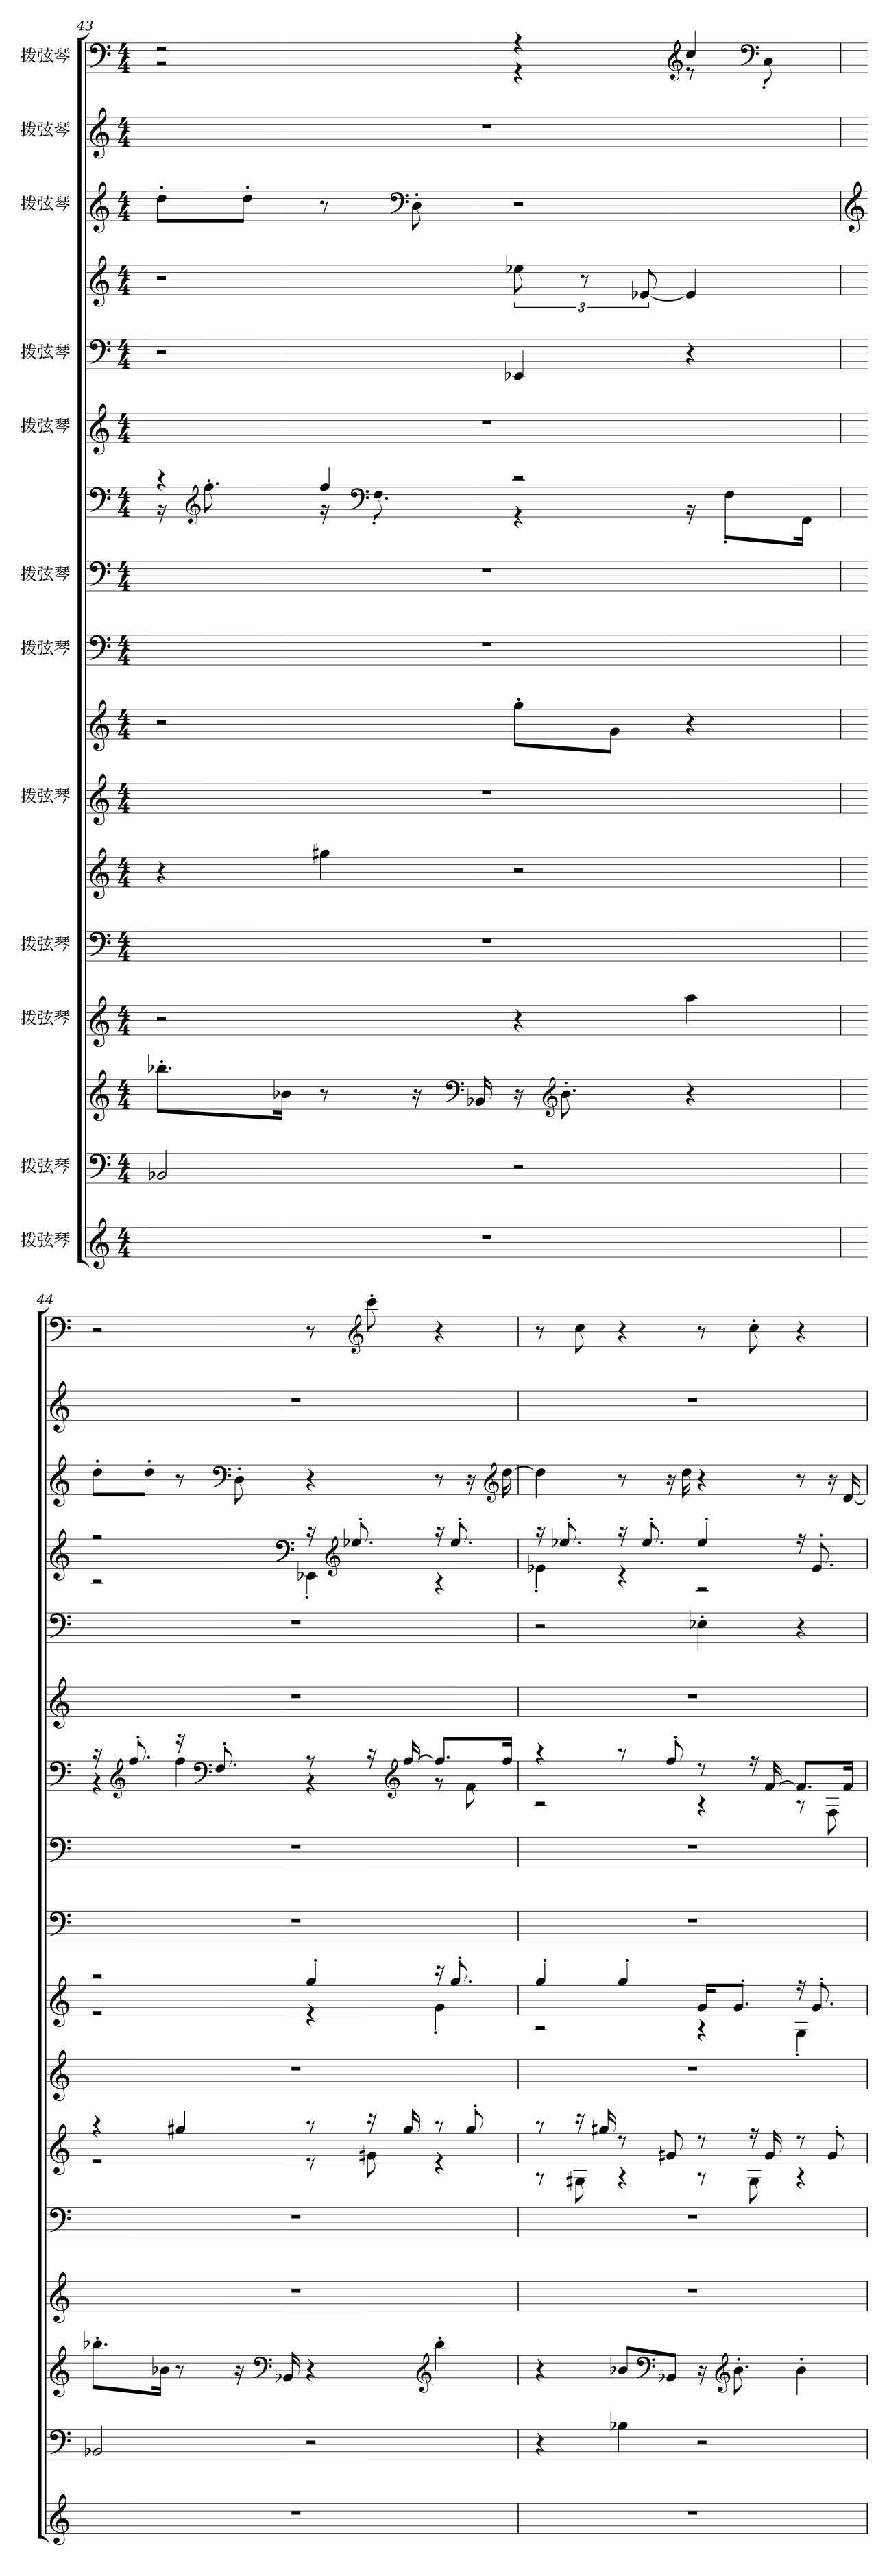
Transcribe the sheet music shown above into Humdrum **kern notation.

**kern	**kern	**kern	**kern	**kern	**kern	**kern	**kern	**kern	**kern	**kern	**kern	**kern	**kern	**kern	**kern	**kern
*part12	*part11	*part11	*part10	*part9	*part9	*part8	*part8	*part7	*part6	*part6	*part5	*part4	*part4	*part3	*part2	*part1
*staff17	*staff16	*staff15	*staff14	*staff13	*staff12	*staff11	*staff10	*staff9	*staff8	*staff7	*staff6	*staff5	*staff4	*staff3	*staff2	*staff1
*I"拨弦琴	*I"拨弦琴	*	*I"拨弦琴	*I"拨弦琴	*	*I"拨弦琴	*	*I"拨弦琴	*I"拨弦琴	*	*I"拨弦琴	*I"拨弦琴	*	*I"拨弦琴	*I"拨弦琴	*I"拨弦琴
!!LO:PB:g=z
*clefG2	*clefF4	*clefG2	*clefG2	*clefF4	*clefG2	*clefG2	*clefG2	*clefF4	*clefF4	*clefF4	*clefG2	*clefF4	*clefG2	*clefG2	*clefG2	*clefF4
*k[]	*k[]	*k[]	*k[]	*k[]	*k[]	*k[]	*k[]	*k[]	*k[]	*k[]	*k[]	*k[]	*k[]	*k[]	*k[]	*k[]
*M4/4	*M4/4	*M4/4	*M4/4	*M4/4	*M4/4	*M4/4	*M4/4	*M4/4	*M4/4	*M4/4	*M4/4	*M4/4	*M4/4	*M4/4	*M4/4	*M4/4
=43	=43	=43	=43	=43	=43	=43	=43	=43	=43	=43	=43	=43	=43	=43	=43	=43
*	*	*	*	*	*	*	*	*	*	*^	*	*	*	*	*	*^
1r	2BB-X/	8.bb-X'\L	2r	1r	4r	1r	2r	1r	1r	4r	16r	1r	2r	2r	8dd'\L	1r	2r	2r
*	*	*	*	*	*	*	*	*	*	*clefG2	*	*	*	*	*	*	*	*
.	.	.	.	.	.	.	.	.	.	.	8.ff'\	.	.	.	.	.	.	.
.	.	.	.	.	.	.	.	.	.	.	.	.	.	.	8dd'\J	.	.	.
.	.	16b-X\Jk	.	.	.	.	.	.	.	.	.	.	.	.	.	.	.	.
.	.	8r	.	.	4gg#X\	.	.	.	.	4ff/	16r	.	.	.	8r	.	.	.
*	*	*	*	*	*	*	*	*	*	*clefF4	*	*	*	*	*	*	*	*
.	.	.	.	.	.	.	.	.	.	.	8.F'\	.	.	.	.	.	.	.
*	*	*	*	*	*	*	*	*	*	*	*	*	*	*	*clefF4	*	*	*
.	.	16r	.	.	.	.	.	.	.	.	.	.	.	.	8D'\	.	.	.
*	*	*clefF4	*	*	*	*	*	*	*	*	*	*	*	*	*	*	*	*
.	.	16BB-X/	.	.	.	.	.	.	.	.	.	.	.	.	.	.	.	.
.	2r	16r	4r	.	2r	.	8gg'\L	.	.	2r	4r	.	4EE-X/	12ee-X\	2r	.	4r	4r
*	*	*clefG2	*	*	*	*	*	*	*	*	*	*	*	*	*	*	*	*
.	.	8.b-'\	.	.	.	.	.	.	.	.	.	.	.	.	.	.	.	.
.	.	.	.	.	.	.	.	.	.	.	.	.	.	12r	.	.	.	.
.	.	.	.	.	.	.	8g\J	.	.	.	.	.	.	.	.	.	.	.
.	.	.	.	.	.	.	.	.	.	.	.	.	.	[12e-X/	.	.	.	.
*	*	*	*	*	*	*	*	*	*	*	*	*	*	*	*	*	*clefG2	*
.	.	4r	4aa\	.	.	.	4r	.	.	.	16r	.	4r	4e-/]	.	.	4cc/	8r
.	.	.	.	.	.	.	.	.	.	.	8F'\L	.	.	.	.	.	.	.
*	*	*	*	*	*	*	*	*	*	*	*	*	*	*	*	*	*clefF4	*
.	.	.	.	.	.	.	.	.	.	.	.	.	.	.	.	.	.	8C'\
.	.	.	.	.	.	.	.	.	.	.	16FF\Jk	.	.	.	.	.	.	.
*	*	*	*	*	*	*	*	*	*	*	*	*	*	*	*	*	*v	*v
!!LO:PB:g=z
=44	=44	=44	=44	=44	=44	=44	=44	=44	=44	=44	=44	=44	=44	=44	=44	=44	=44
*	*	*	*	*	*	*	*	*	*	*	*	*	*	*	*clefG2	*	*
*	*	*	*	*	*^	*	*^	*	*	*	*	*	*	*^	*	*	*
1r	2BB-X/	8.bb-X'\L	1r	1r	4r	2r	1r	2r	2r	1r	1r	16r	4r	1r	1r	2r	2r	8dd'\L	1r	2r
*	*	*	*	*	*	*	*	*	*	*	*	*clefG2	*	*	*	*	*	*	*	*
.	.	.	.	.	.	.	.	.	.	.	.	8.ff'/	.	.	.	.	.	.	.	.
.	.	.	.	.	.	.	.	.	.	.	.	.	.	.	.	.	.	8dd'\J	.	.
.	.	16b-X\Jk	.	.	.	.	.	.	.	.	.	.	.	.	.	.	.	.	.	.
.	.	8r	.	.	4gg#X/	.	.	.	.	.	.	16r	4ff\	.	.	.	.	8r	.	.
*	*	*	*	*	*	*	*	*	*	*	*	*clefF4	*	*	*	*	*	*	*	*
.	.	.	.	.	.	.	.	.	.	.	.	8.F'/	.	.	.	.	.	.	.	.
*	*	*	*	*	*	*	*	*	*	*	*	*	*	*	*	*	*	*clefF4	*	*
.	.	16r	.	.	.	.	.	.	.	.	.	.	.	.	.	.	.	8D'\	.	.
*	*	*clefF4	*	*	*	*	*	*	*	*	*	*	*	*	*	*	*	*	*	*
.	.	16BB-X/	.	.	.	.	.	.	.	.	.	.	.	.	.	.	.	.	.	.
*	*	*	*	*	*	*	*	*	*	*	*	*	*	*	*	*clefF4	*	*	*	*
.	2r	4r	.	.	8r	8r	.	4gg'/	4r	.	.	8r	4r	.	.	16r	4EE-X'\	4r	.	8r
*	*	*	*	*	*	*	*	*	*	*	*	*	*	*	*	*clefG2	*	*	*	*
.	.	.	.	.	.	.	.	.	.	.	.	.	.	.	.	8.ee-X'/	.	.	.	.
*	*	*	*	*	*	*	*	*	*	*	*	*	*	*	*	*	*	*	*	*clefG2
.	.	.	.	.	16r	8g#X\	.	.	.	.	.	16r	.	.	.	.	.	.	.	8ccc'\
*	*	*	*	*	*	*	*	*	*	*	*	*clefG2	*	*	*	*	*	*	*	*
.	.	.	.	.	16gg#/	.	.	.	.	.	.	[16ff/	.	.	.	.	.	.	.	.
*	*	*clefG2	*	*	*	*	*	*	*	*	*	*	*	*	*	*	*	*	*	*
.	.	4bb-'\	.	.	8r	4r	.	16r	4g'\	.	.	8.ff/L]	8r	.	.	16r	4r	8r	.	4r
.	.	.	.	.	.	.	.	8.gg'/	.	.	.	.	.	.	.	8.ee-'/	.	.	.	.
.	.	.	.	.	8gg#'/	.	.	.	.	.	.	.	8f\	.	.	.	.	16r	.	.
*	*	*	*	*	*	*	*	*	*	*	*	*	*	*	*	*	*	*clefG2	*	*
.	.	.	.	.	.	.	.	.	.	.	.	16ff/Jk	.	.	.	.	.	[16dd\	.	.
!!LO:PB:g=z
=45	=45	=45	=45	=45	=45	=45	=45	=45	=45	=45	=45	=45	=45	=45	=45	=45	=45	=45	=45	=45
1r	4r	4r	1r	1r	8r	8r	1r	4gg'/	2r	1r	1r	4r	2r	1r	2r	16r	4e-X'\	4dd\]	1r	8r
.	.	.	.	.	.	.	.	.	.	.	.	.	.	.	.	8.ee-X'/	.	.	.	.
.	.	.	.	.	16r	8G#X\	.	.	.	.	.	.	.	.	.	.	.	.	.	8cc\
.	.	.	.	.	16gg#X/	.	.	.	.	.	.	.	.	.	.	.	.	.	.	.
.	4B-X\	8b-X/L	.	.	8r	4r	.	4gg'/	.	.	.	8r	.	.	.	16r	4r	8r	.	4r
.	.	.	.	.	.	.	.	.	.	.	.	.	.	.	.	8.ee-'/	.	.	.	.
*	*	*clefF4	*	*	*	*	*	*	*	*	*	*	*	*	*	*	*	*	*	*
.	.	8BB-X/J	.	.	8g#X/	.	.	.	.	.	.	8ff'/	.	.	.	.	.	16r	.	.
.	.	.	.	.	.	.	.	.	.	.	.	.	.	.	.	.	.	16dd\	.	.
.	2r	16r	.	.	8r	8r	.	16g/KL	4r	.	.	8r	4r	.	4E-X'\	4ee-'/	2r	4r	.	8r
*	*	*clefG2	*	*	*	*	*	*	*	*	*	*	*	*	*	*	*	*	*	*
.	.	8.b-'\	.	.	.	.	.	8.g'/J	.	.	.	.	.	.	.	.	.	.	.	.
.	.	.	.	.	16r	8G#\	.	.	.	.	.	16r	.	.	.	.	.	.	.	8cc'\
.	.	.	.	.	16g#/	.	.	.	.	.	.	[16f/	.	.	.	.	.	.	.	.
.	.	4b-'\	.	.	8r	4r	.	16r	4G'\	.	.	8.f/L]	8r	.	4r	16r	.	8r	.	4r
.	.	.	.	.	.	.	.	8.g'/	.	.	.	.	.	.	.	8.e-'/	.	.	.	.
.	.	.	.	.	8g#'/	.	.	.	.	.	.	.	8F\	.	.	.	.	16r	.	.
.	.	.	.	.	.	.	.	.	.	.	.	16f/Jk	.	.	.	.	.	[16d/	.	.
*	*	*	*	*	*v	*v	*	*v	*v	*	*	*v	*v	*	*	*v	*v	*	*	*
=	=	=	=	=	=	=	=	=	=	=	=	=	=	=	=	=
*-	*-	*-	*-	*-	*-	*-	*-	*-	*-	*-	*-	*-	*-	*-	*-	*-
